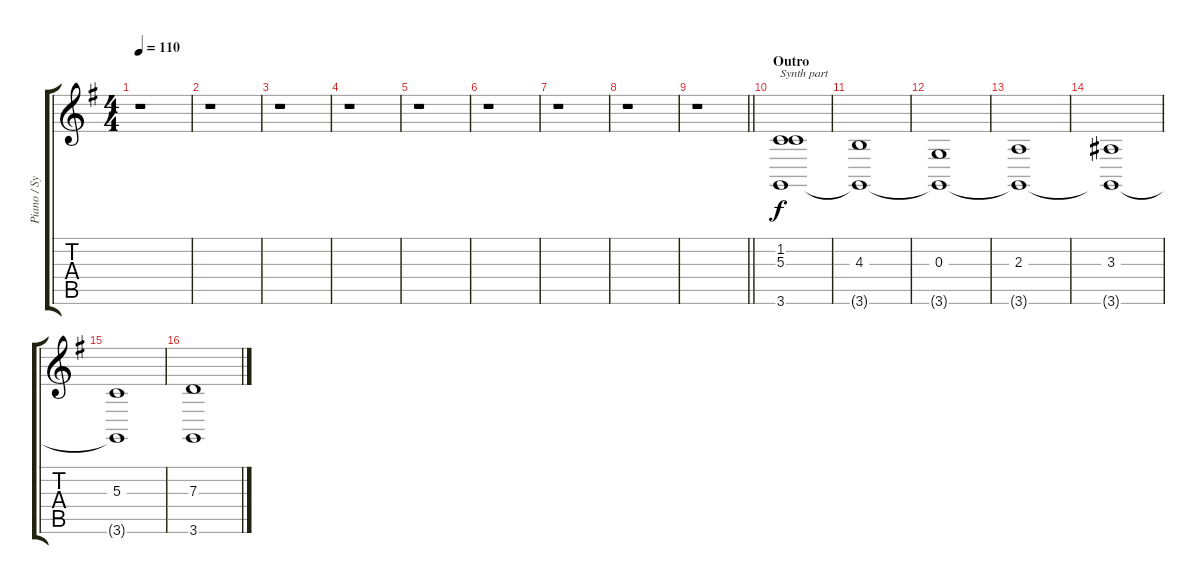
\track ("Piano / Synth" "Piano / Sy") {instrument acousticgrandpiano}
\staff {score tabs}
\tuning (E4 B3 G3 D3 A2 E2) {hide}
\ts (4 4)
\tempo 110
\clef g2
\ks g
r.1{dy f} |
r.1 |
r.1 |
r.1 |
r.1 |
r.1 |
r.1 |
r.1 |
\barLineRight lightlight
r.1 |
\section ("" "Outro")
(1.2 5.3 3.6).1{txt "Synth part" volume 13 balance 3 instrument synthbrass2} |
(4.3 3.6{t}).1 |
(0.3 3.6{t}).1 |
(2.3 3.6{t}).1 |
(3.3 3.6{t}).1 |
(5.3 3.6{t}).1 |
(7.3 3.6).1
